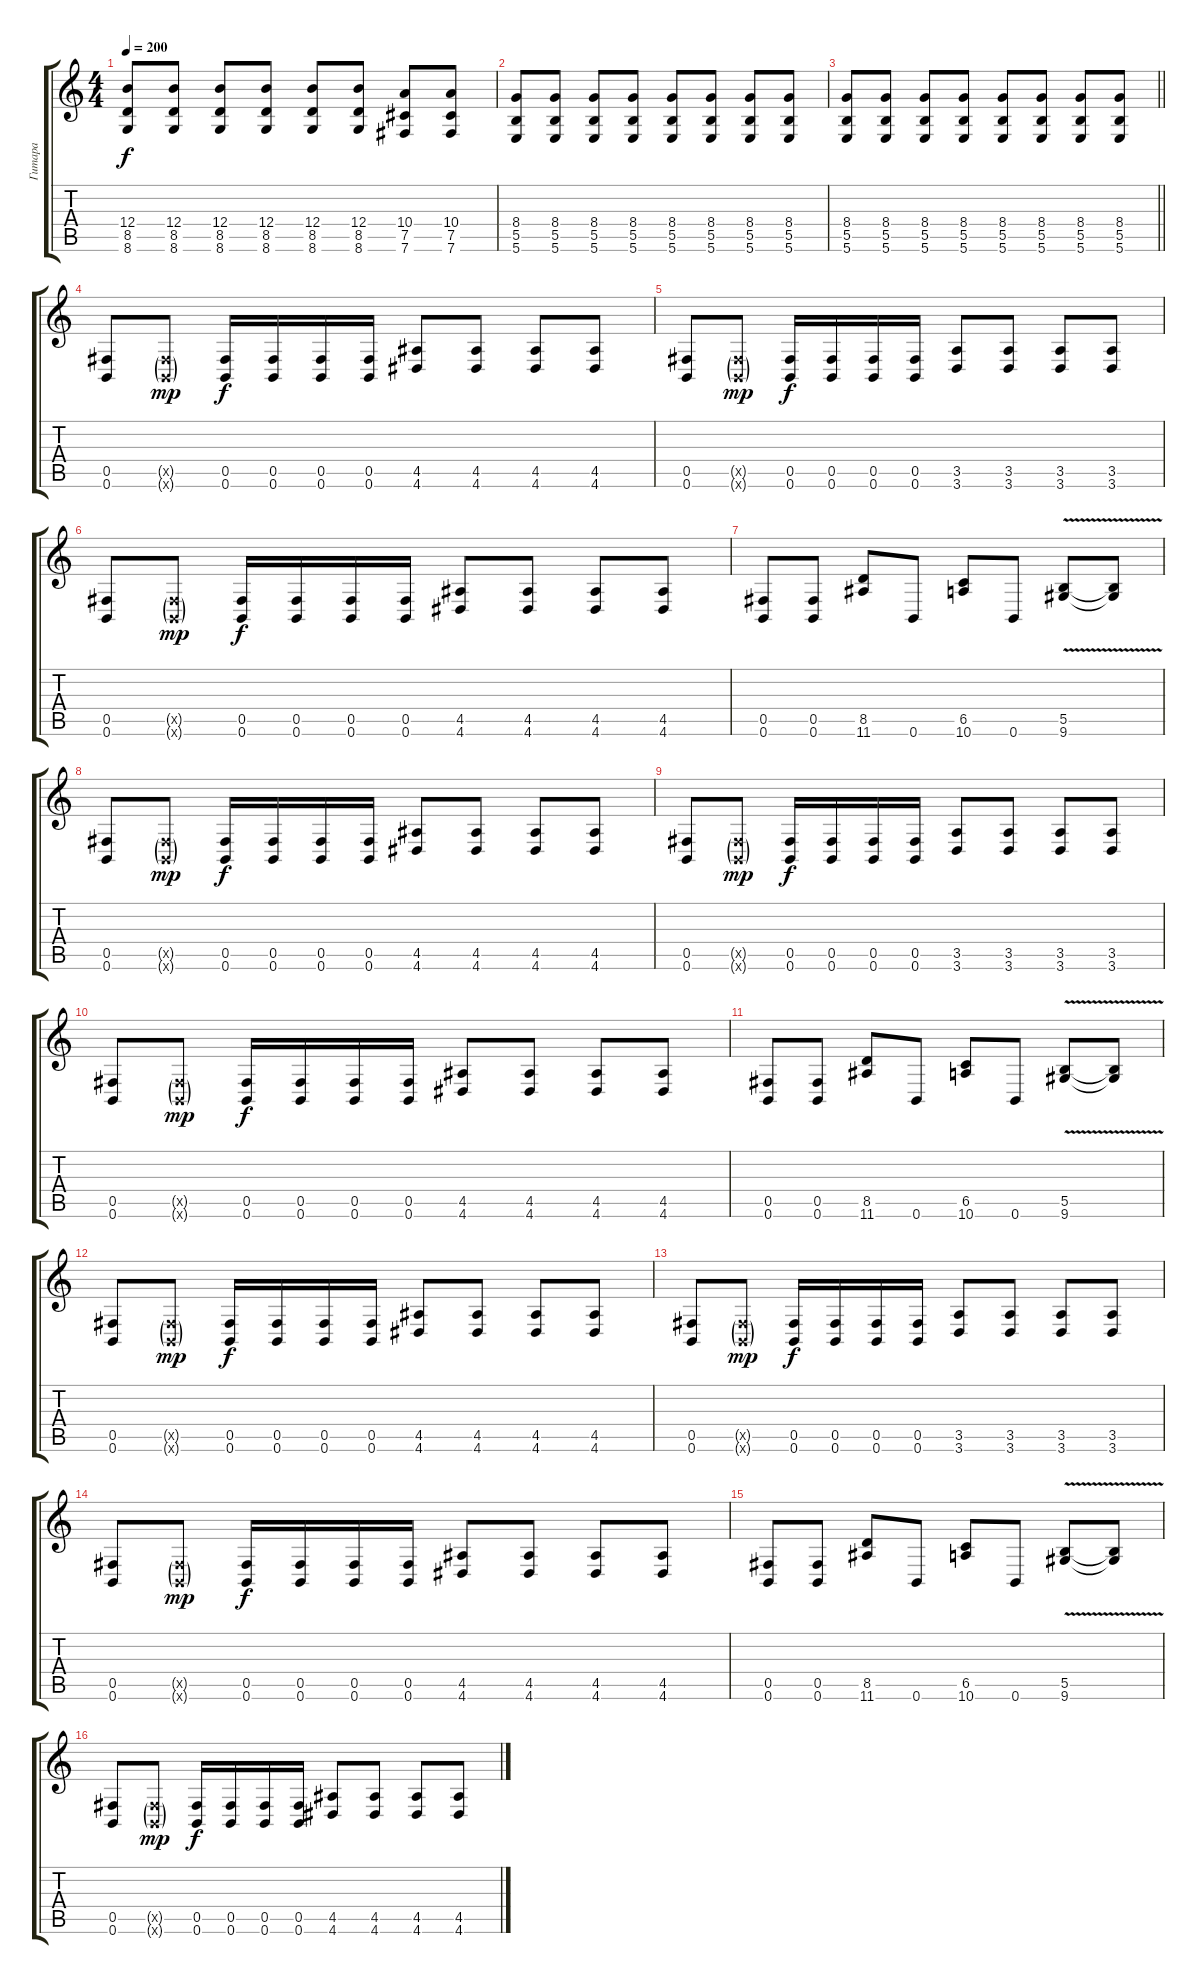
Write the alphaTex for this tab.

\track ("Гитара" "Гитара") {instrument distortionguitar}
\staff {score tabs}
\tuning (Db4 Ab3 E3 B2 Gb2 B1) {hide}
\ts (4 4)
\tempo 200
\clef g2
\ks c
(12.4 8.5 8.6).8{dy f} (12.4 8.5 8.6).8 (12.4 8.5 8.6).8 (12.4 8.5 8.6).8 (12.4 8.5 8.6).8 (12.4 8.5 8.6).8 (10.4 7.5 7.6).8 (10.4 7.5 7.6).8 |
(8.4 5.5 5.6).8 (8.4 5.5 5.6).8 (8.4 5.5 5.6).8 (8.4 5.5 5.6).8 (8.4 5.5 5.6).8 (8.4 5.5 5.6).8 (8.4 5.5 5.6).8 (8.4 5.5 5.6).8 |
\barLineRight lightlight
(8.4 5.5 5.6).8 (8.4 5.5 5.6).8 (8.4 5.5 5.6).8 (8.4 5.5 5.6).8 (8.4 5.5 5.6).8 (8.4 5.5 5.6).8 (8.4 5.5 5.6).8 (8.4 5.5 5.6).8 |
\section ("" "")
(0.5 0.6).8 (0.5{g x} 0.6{g x}).8{dy mp} (0.5 0.6).16{dy f} (0.5 0.6).16 (0.5 0.6).16 (0.5 0.6).16 (4.5 4.6).8 (4.5 4.6).8 (4.5 4.6).8 (4.5 4.6).8 |
(0.5 0.6).8 (0.5{g x} 0.6{g x}).8{dy mp} (0.5 0.6).16{dy f} (0.5 0.6).16 (0.5 0.6).16 (0.5 0.6).16 (3.5 3.6).8 (3.5 3.6).8 (3.5 3.6).8 (3.5 3.6).8 |
(0.5 0.6).8 (0.5{g x} 0.6{g x}).8{dy mp} (0.5 0.6).16{dy f} (0.5 0.6).16 (0.5 0.6).16 (0.5 0.6).16 (4.5 4.6).8 (4.5 4.6).8 (4.5 4.6).8 (4.5 4.6).8 |
(0.5 0.6).8 (0.5 0.6).8 (8.5 11.6).8 0.6.8 (6.5 10.6).8 0.6.8 (5.5{v} 9.6).8 (5.5{t} 9.6{t}).8 |
(0.5 0.6).8 (0.5{g x} 0.6{g x}).8{dy mp} (0.5 0.6).16{dy f} (0.5 0.6).16 (0.5 0.6).16 (0.5 0.6).16 (4.5 4.6).8 (4.5 4.6).8 (4.5 4.6).8 (4.5 4.6).8 |
(0.5 0.6).8 (0.5{g x} 0.6{g x}).8{dy mp} (0.5 0.6).16{dy f} (0.5 0.6).16 (0.5 0.6).16 (0.5 0.6).16 (3.5 3.6).8 (3.5 3.6).8 (3.5 3.6).8 (3.5 3.6).8 |
(0.5 0.6).8 (0.5{g x} 0.6{g x}).8{dy mp} (0.5 0.6).16{dy f} (0.5 0.6).16 (0.5 0.6).16 (0.5 0.6).16 (4.5 4.6).8 (4.5 4.6).8 (4.5 4.6).8 (4.5 4.6).8 |
(0.5 0.6).8 (0.5 0.6).8 (8.5 11.6).8 0.6.8 (6.5 10.6).8 0.6.8 (5.5{v} 9.6).8 (5.5{t} 9.6{t}).8 |
(0.5 0.6).8 (0.5{g x} 0.6{g x}).8{dy mp} (0.5 0.6).16{dy f} (0.5 0.6).16 (0.5 0.6).16 (0.5 0.6).16 (4.5 4.6).8 (4.5 4.6).8 (4.5 4.6).8 (4.5 4.6).8 |
(0.5 0.6).8 (0.5{g x} 0.6{g x}).8{dy mp} (0.5 0.6).16{dy f} (0.5 0.6).16 (0.5 0.6).16 (0.5 0.6).16 (3.5 3.6).8 (3.5 3.6).8 (3.5 3.6).8 (3.5 3.6).8 |
(0.5 0.6).8 (0.5{g x} 0.6{g x}).8{dy mp} (0.5 0.6).16{dy f} (0.5 0.6).16 (0.5 0.6).16 (0.5 0.6).16 (4.5 4.6).8 (4.5 4.6).8 (4.5 4.6).8 (4.5 4.6).8 |
(0.5 0.6).8 (0.5 0.6).8 (8.5 11.6).8 0.6.8 (6.5 10.6).8 0.6.8 (5.5{v} 9.6).8 (5.5{t} 9.6{t}).8 |
(0.5 0.6).8 (0.5{g x} 0.6{g x}).8{dy mp} (0.5 0.6).16{dy f} (0.5 0.6).16 (0.5 0.6).16 (0.5 0.6).16 (4.5 4.6).8 (4.5 4.6).8 (4.5 4.6).8 (4.5 4.6).8
